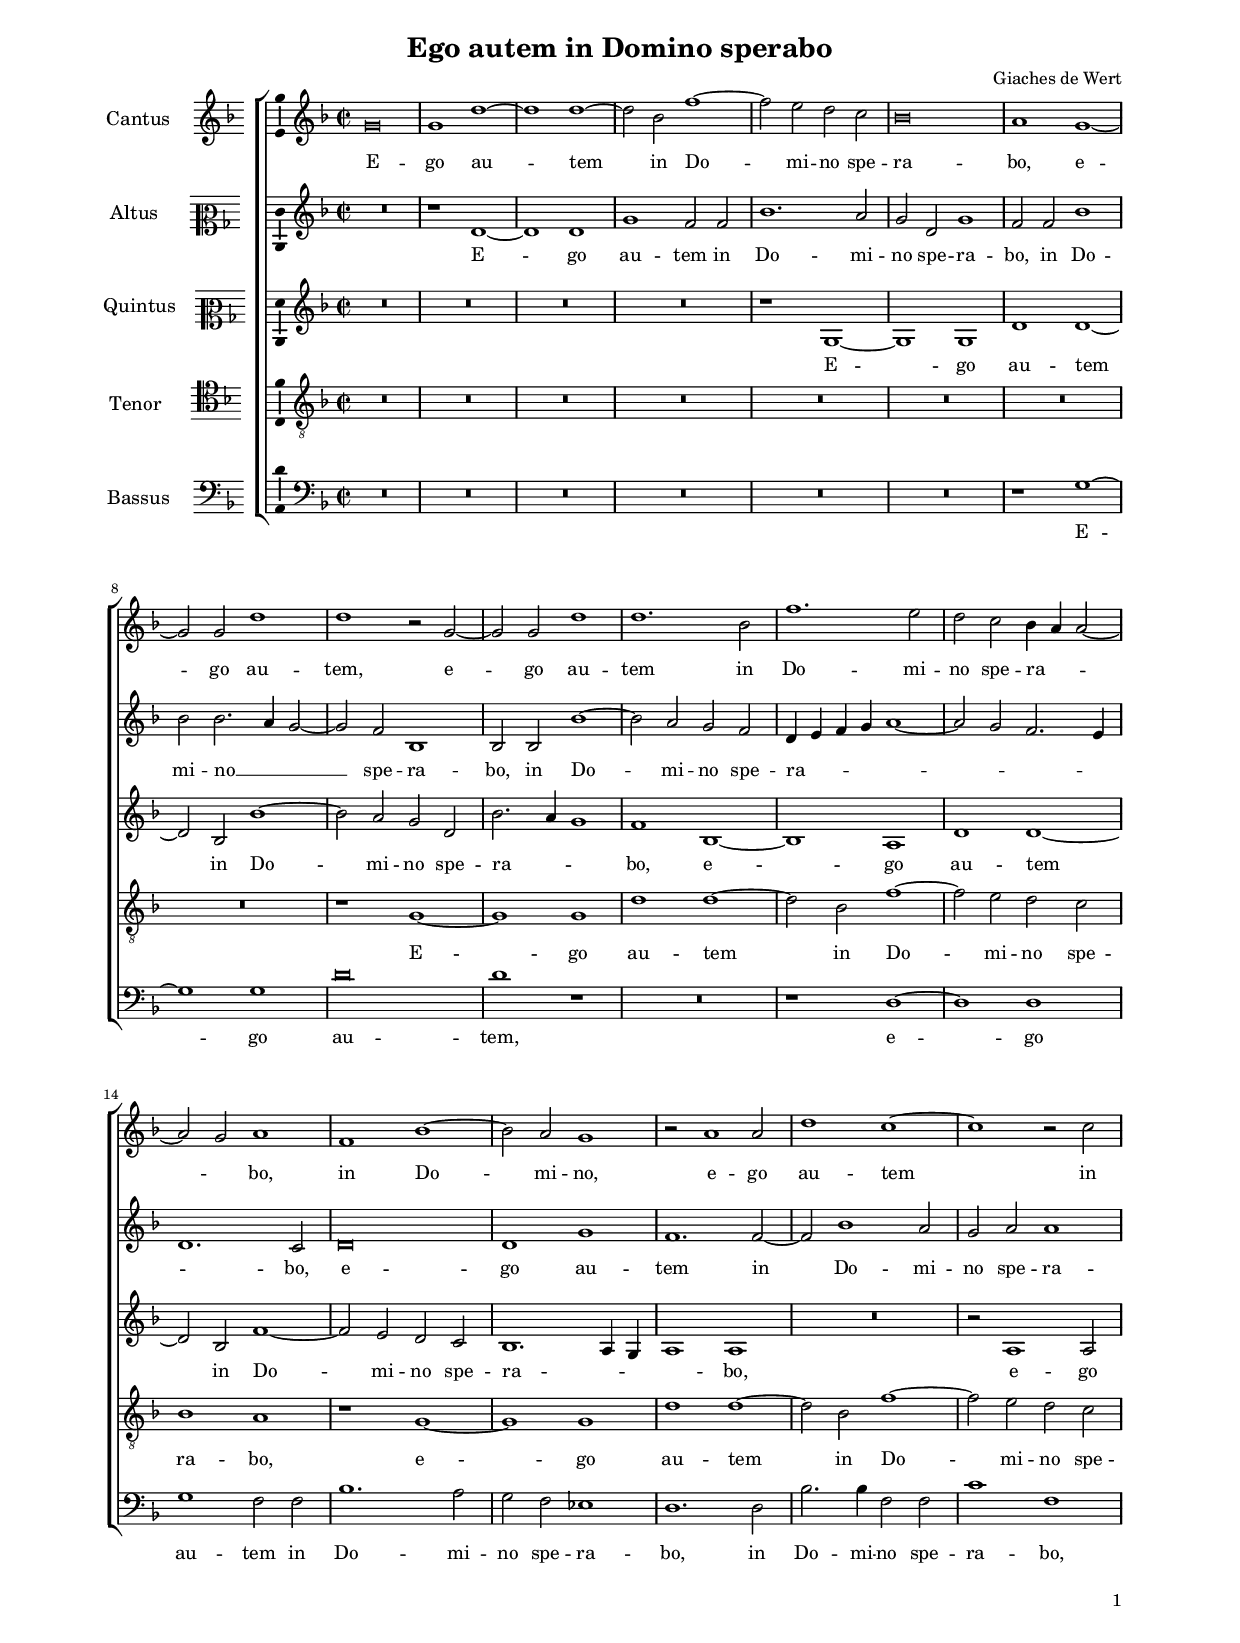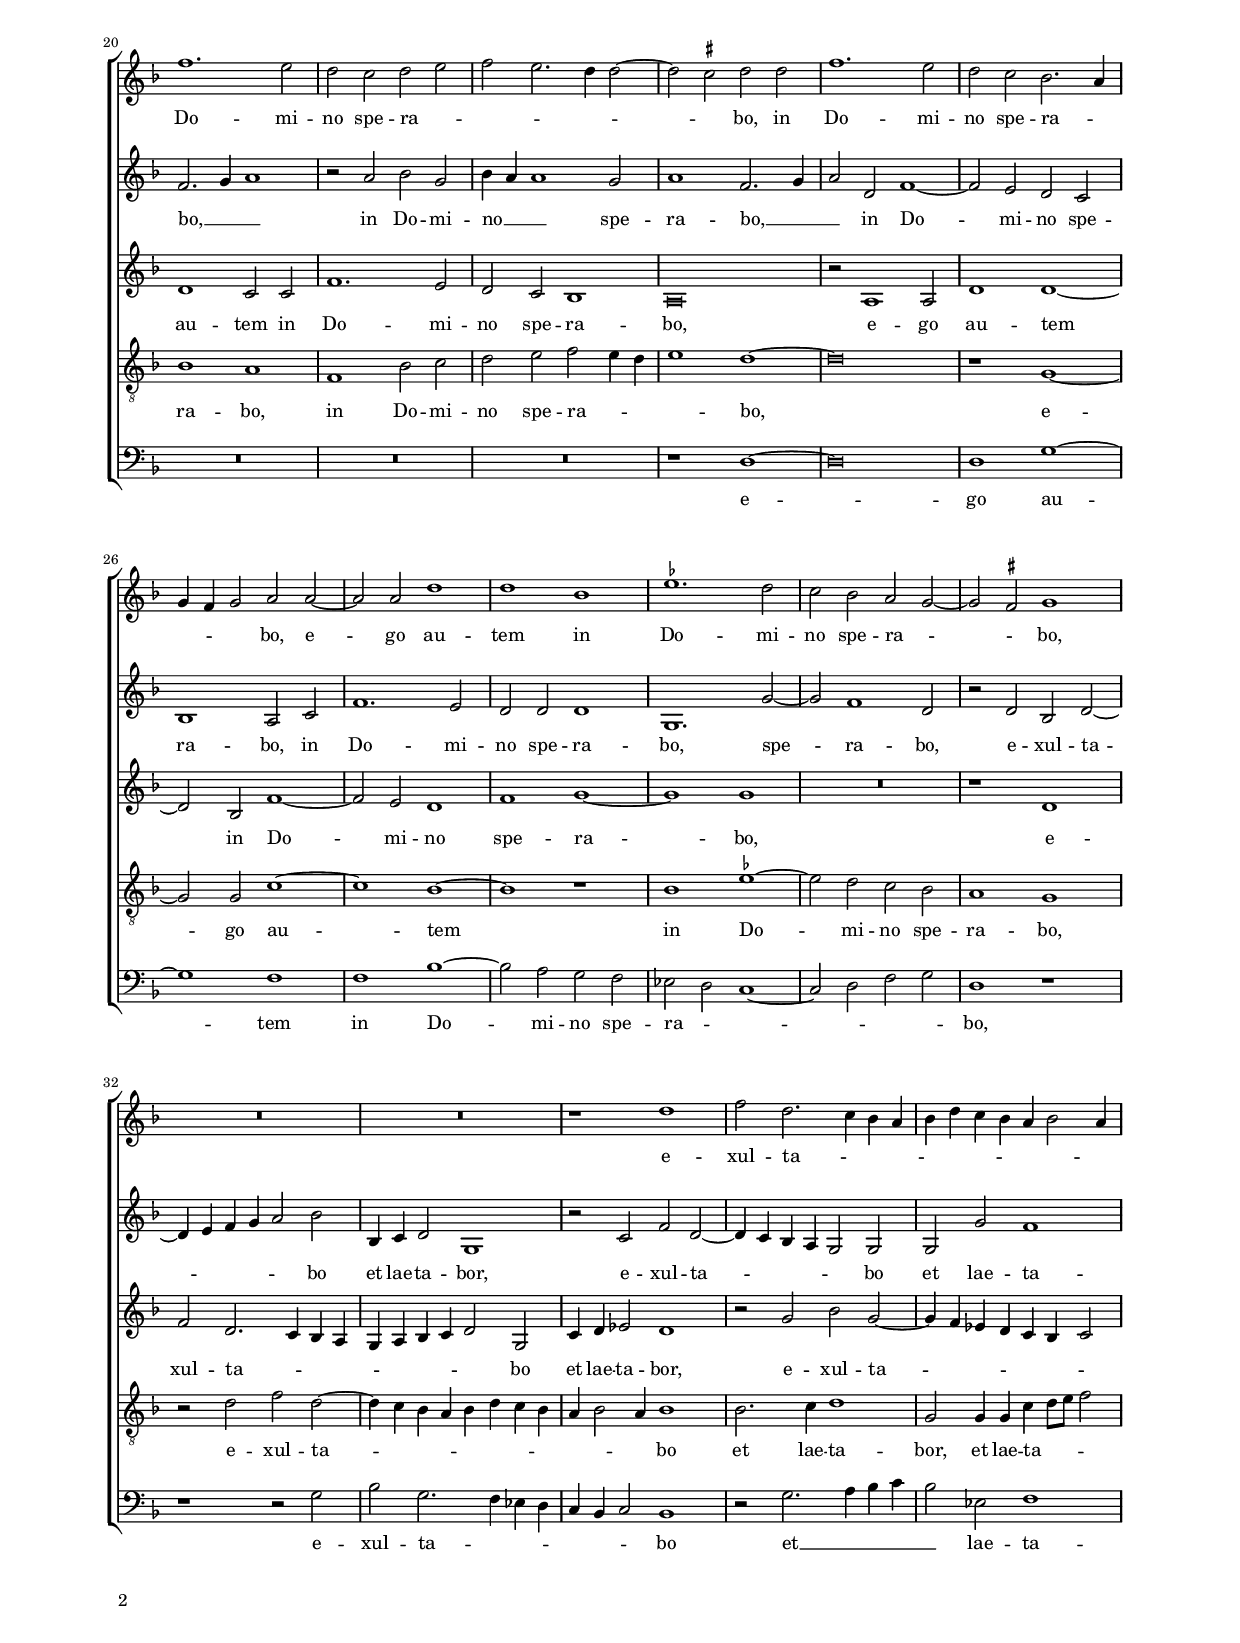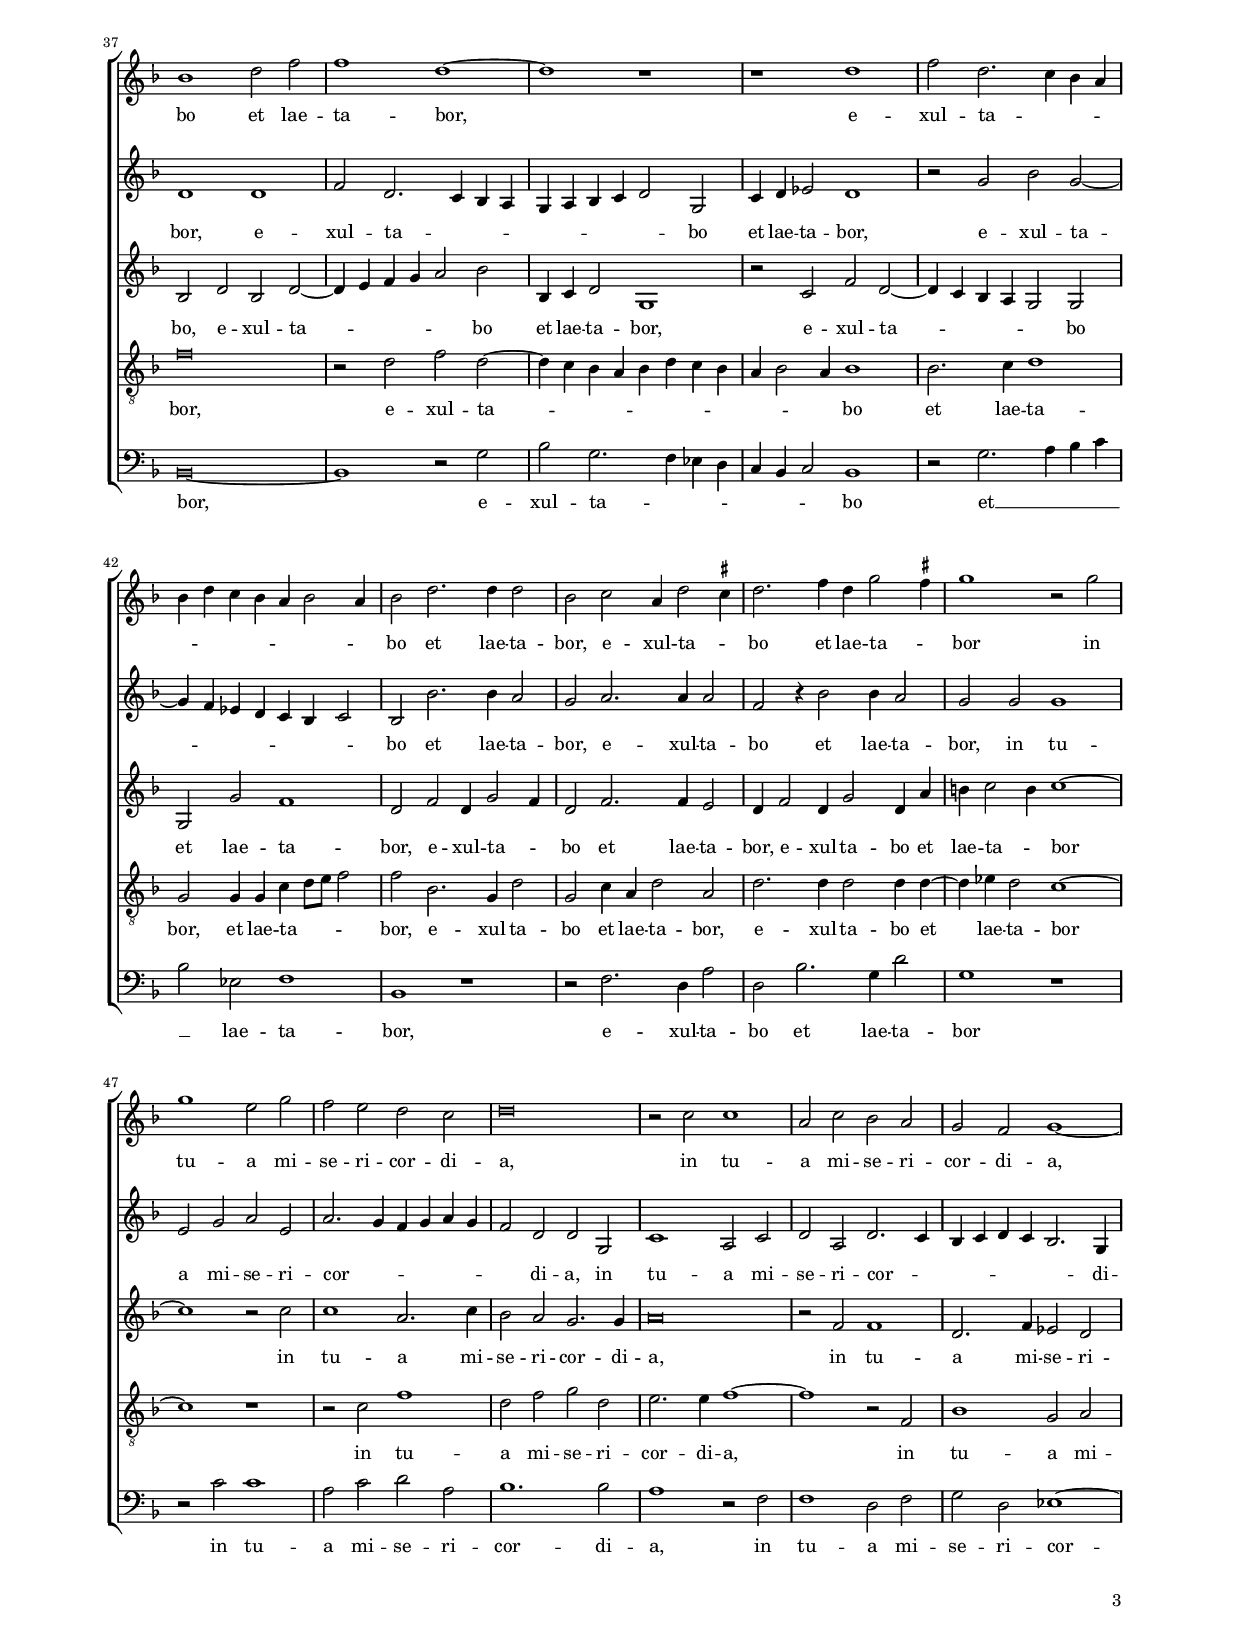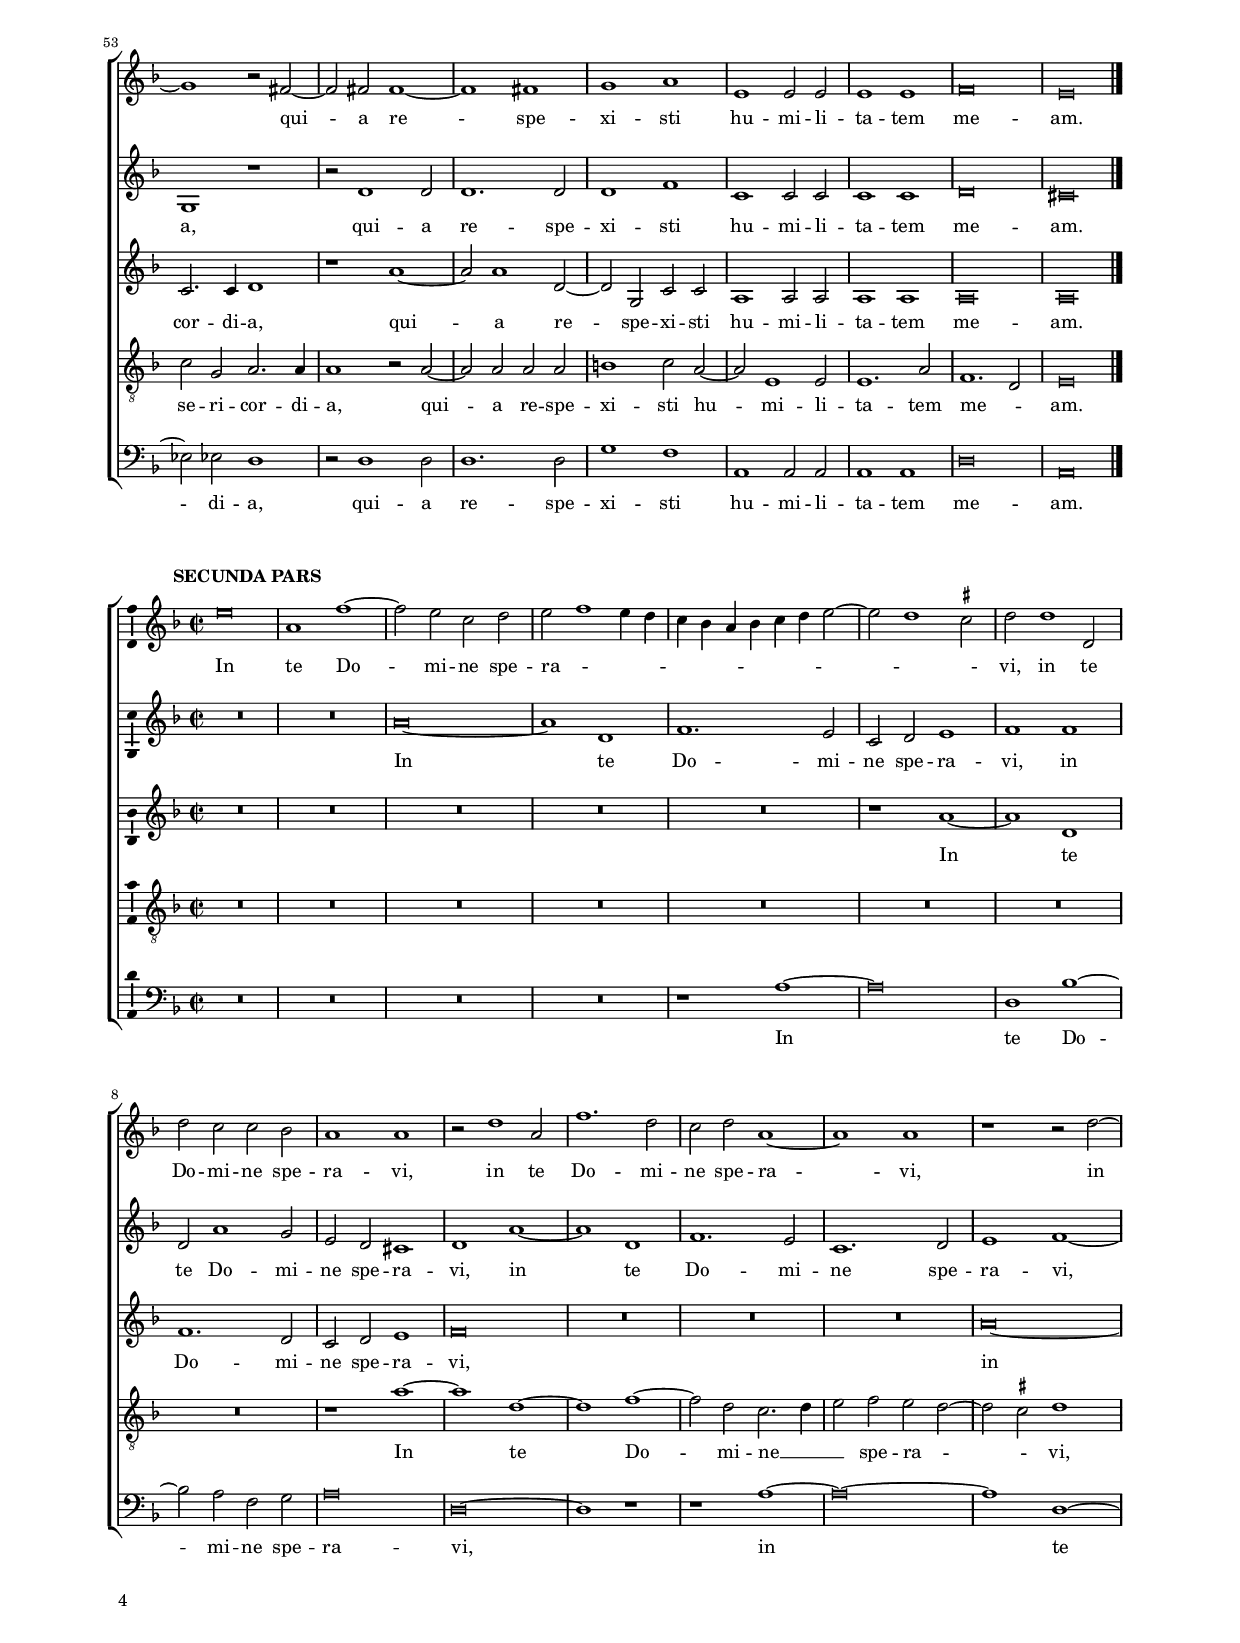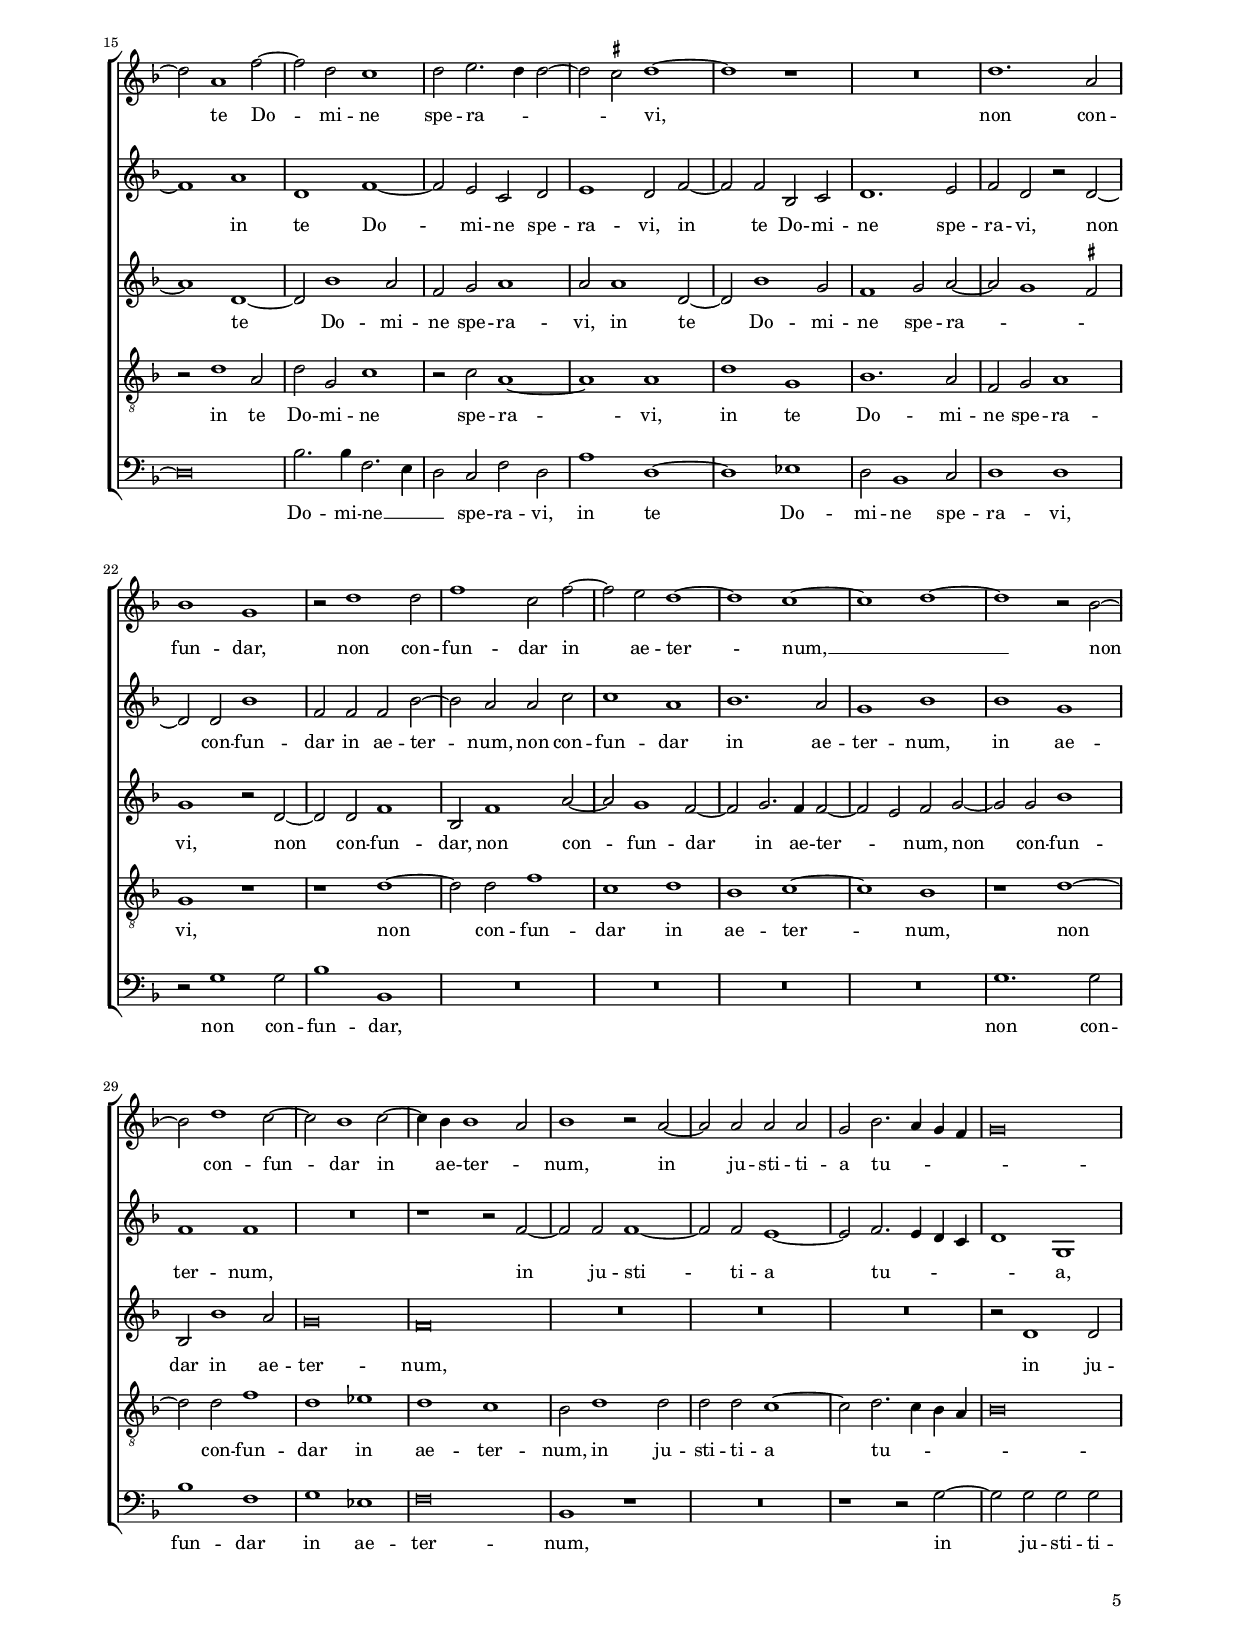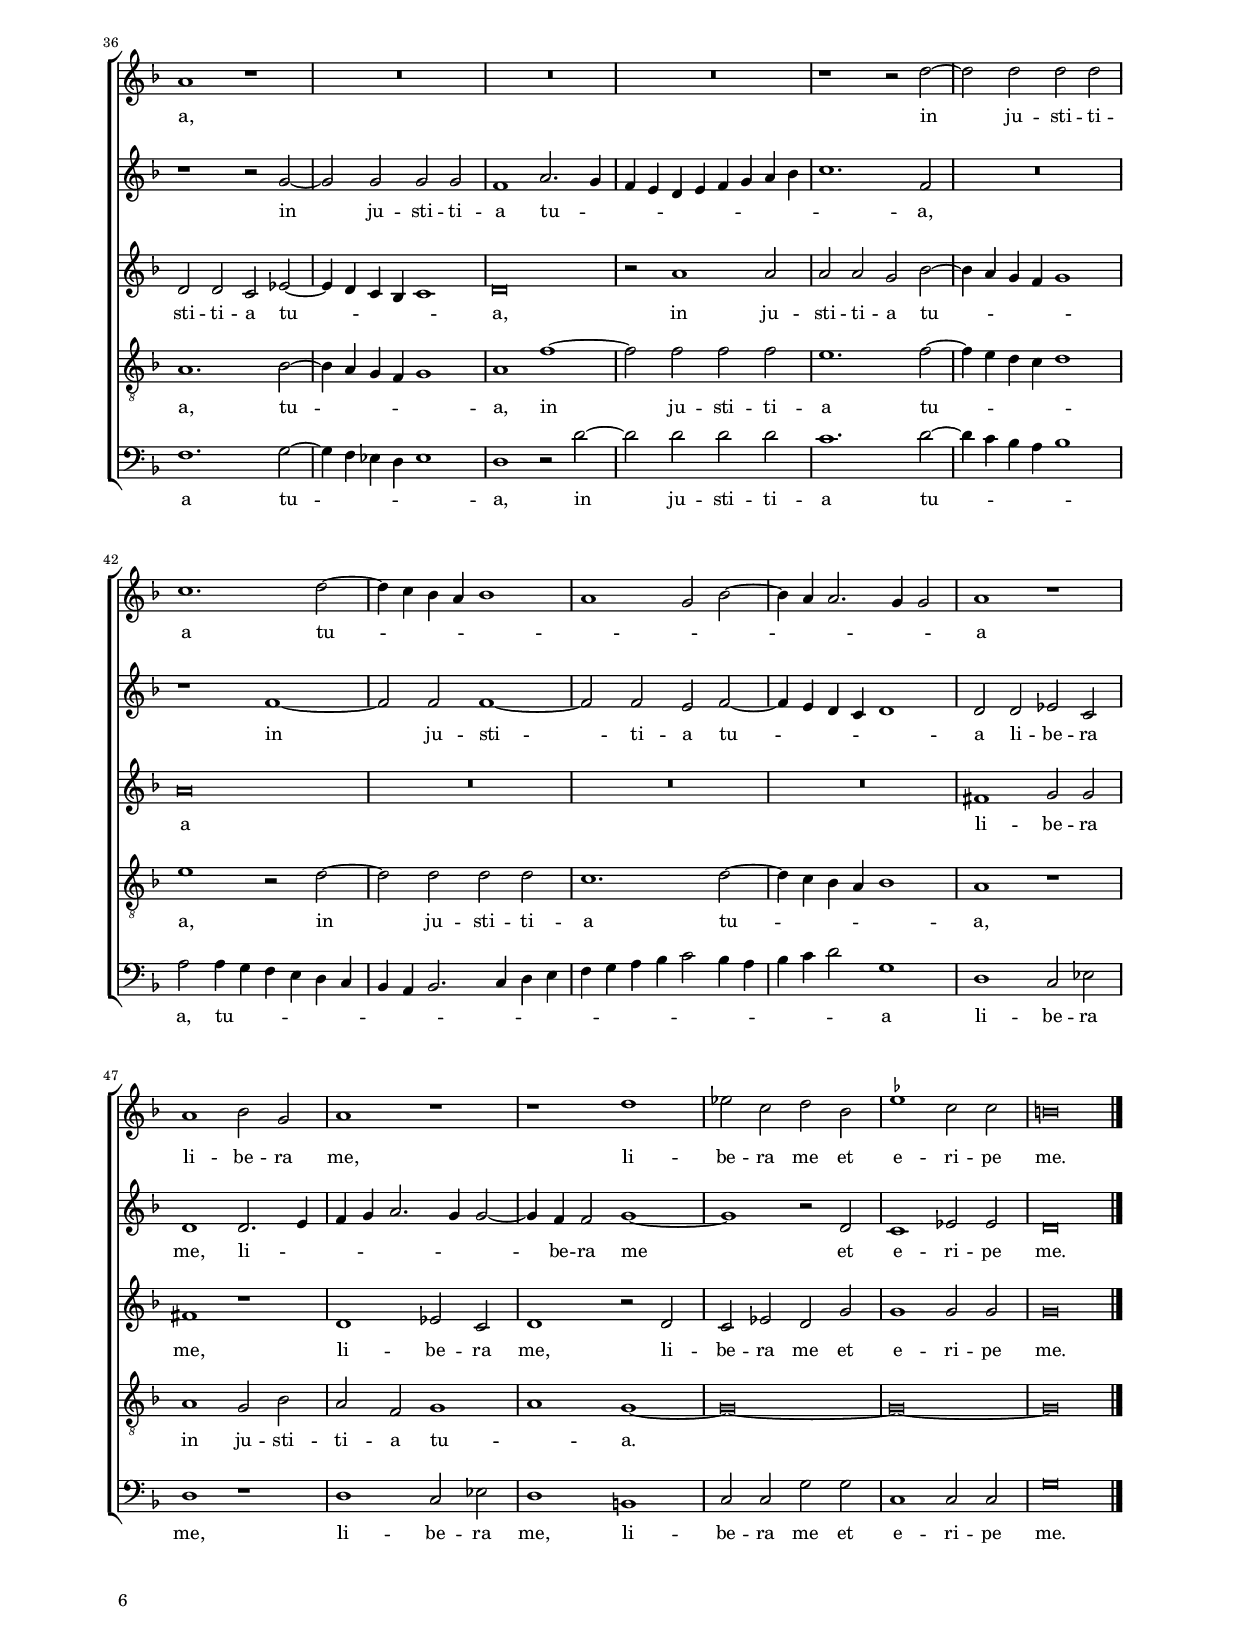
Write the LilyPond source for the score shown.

\header
{
  title="Ego autem in Domino sperabo"
  composer="Giaches de Wert"
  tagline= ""
}

\version "2.22.0"
\include "deutsch.ly"
#(set-global-staff-size 15)
% #(set-default-paper-size "letter")
#(ly:set-option 'point-and-click #f)

	
	ficta = { \once \set suggestAccidentals = ##t }
	
	forget = #(define-music-function (music) (ly:music?) #{
		\accidentalStyle forget
		$music
		\accidentalStyle default
		#})


\paper
	{
	top-margin = 1.8 \cm
	bottom-margin = 1.2 \cm
	left-margin = 2 \cm
	right-margin = 2 \cm
	ragged-bottom = ##f
	ragged-last-bottom = ##t
	print-page-number = ##f
	score-system-spacing = #'((basic-distance . 16) (minimum-distance . 14) (padding . 5) (strechability . 150))
	system-system-spacing = #'((basic-distance . 16) (minimum-distance . 14) (padding . 5) (strechability . 150))
    oddFooterMarkup=\markup   \fill-line { "" \fromproperty #'page:page-number-string }
    evenFooterMarkup=\markup  \fill-line { \fromproperty #'page:page-number-string "" }
    last-bottom-spacing = #'((basic-distance . 12) (minimum-distance . 7) (padding . 4))
	systems-per-page = 3
%	min-systems-per-page = 3
	}

global = {
	\key f \major
	\time 2/2 \set Score.measureLength = #(ly:make-moment 2/1)
	\skip 1*2*60 \bar "|."
	}
	

incipitcantus = \markup { \score {
	{
	\set Staff.instrumentName = \markup { \fontsize #1 "Cantus" }
	\key f \major
	\clef violin
	s4 \bar ""
	}
	\layout  {
	raggedright = ##t
	indent = 1.8 \cm
	line-width = 2.5 \cm
	\context { \Staff \remove Time_signature_engraver }
	\override Staff.Clef.Y-extent = #'(0 . 0)
	}} \hspace #1 }
      
      
incipitaltus = \markup { \score {
	{
	\set Staff.instrumentName = \markup { \fontsize #1 "Altus" }
	\key f \major
	\clef mezzosoprano
	s4 \bar ""
	}
	\layout  {
	raggedright = ##t
	indent = 1.8 \cm
	line-width = 2.5 \cm
	\context { \Staff \remove Time_signature_engraver }
	\override Staff.Clef.Y-extent = #'(0 . 0)
	}} \hspace #1 }
      
      
incipitquintus = \markup { \score {
	{
	\set Staff.instrumentName = \markup { \fontsize #1 "Quintus" }
	\key f \major
	\clef mezzosoprano
	s4 \bar ""
	}
	\layout  {
	raggedright = ##t
	indent = 1.8 \cm
	line-width = 2.5 \cm
	\context { \Staff \remove Time_signature_engraver }
	\override Staff.Clef.Y-extent = #'(0 . 0)
	}} \hspace #1 }


incipittenor = \markup { \score {
	{
	\set Staff.instrumentName = \markup { \fontsize #1 "Tenor" }
	\key f \major
	\clef tenor
	s4 \bar ""
	}
	\layout  {
	raggedright = ##t
	indent = 1.8 \cm
	line-width = 2.5 \cm
	\context { \Staff \remove Time_signature_engraver }
	\override Staff.Clef.Y-extent = #'(0 . 0)
	}} \hspace #1 }
      
      
incipitbassus = \markup { \score {
	{
	\set Staff.instrumentName = \markup { \fontsize #1 "Bassus" }
	\key f \major
	\clef bass
	s4 \bar ""
	}
	\layout  {
	raggedright = ##t
	indent = 1.8 \cm
	line-width = 2.5 \cm
	\context { \Staff \remove Time_signature_engraver }
	\override Staff.Clef.Y-extent = #'(0 . 0)
	}} \hspace #1 }


cantus =  \relative c''
	{
	g\breve
	g1 d'~
	d1 d~
	d2 b f'1~
%5
	f2 e d c |
	b\breve
	a1 g~
	g2 g d'1
	d1 r2 g,~
%10
	g2 g d'1 |
	d1. b2
	f'1. e2
	d2 c b4 a a2~
	a2 g a1
%15
	f1 b~ |
	b2 a g1
	r2 a1 a2
	d1 c~
	c1 r2 c
%20
	f1. e2 |
	d2 c d e
	f2 e2. d4 d2~
	d2 \ficta cis d2 d
	f1. e2
%25
	d2 c b2. a4 |
	g4 f g2 a a~
	a2 a d1
	d1 b
	\ficta es1. d2
%30
	c2 b a g~ |
	g2 \ficta fis g1
	R\breve
	R\breve
	r1 d'
%35
	f2 d2. c4 b a |
	b4 d c b a b2 a4
	b1 d2 f
	f1 d~
	d1 r
%40
	r1 d |
	f2 d2. c4 b a
	b4 d c b a b2 a4
	b2 d2. d4 d2
	b2 c a4 d2 \ficta cis4
%45
	d2. f4 d g2 \ficta fis4 |
	g1 r2 g
	g1 e2 g
	f2 e d c
	d\breve
%50
	r2 c c1 |
	a2 c b a
	g2 f g1~
	g1 r2 fis~
	fis2 fis fis1~
%55
	fis1 fis |
	g1 a
	e1 e2 e
	e1 e
	f\breve
%60
	e\breve |
	}


altus =  \relative c'
	{
	R\breve
	r1 d~
	d1 d
	g1 f2 f
%5
	b1. a2 |
	g2 d g1
	f2 f b1
	b2 b2. a4 g2~
	g2 f b,1
%10
	b2 b b'1~ |
	b2 a g f
	d4 e f g a1~
	a2 g f2. e4
	d1. c2
%15
	d\breve |
	d1 g
	f1. f2~
	f2 b1 a2
	g2 a a1
%20
	f2. g4 a1 |
	r2 a b g
	b4 a a1 g2
	a1 f2. g4
	a2 d, f1~
%25
	f2 e d c |
	b1 a2 c
	f1. e2
	d2 d d1
	g,1. g'2~
%30
	g2 f1 d2 |
	r2 d b d~
	d4 e f g a2 b
	b,4 c d2 g,1
	r2 c f d~
%35
	d4 c b a g2 g |
	g2 g' f1
	d1 d
	f2 d2. c4 b a
	g4 a b c d2 g,
%40
	c4 d es2 d1 |
	r2 g b g~
	g4 f es d c b c2
	b2 b'2. b4 a2
	g2 a2. a4 a2
%45
	f2 r4 b2 b4 a2 |
	g2 g g1
	e2 g a e
	a2. g4 f g a g
	f2 d d g,
%50
	c1 a2 c |
	d2 a d2. c4
	b4 c d c b2. g4
	g1 r
	r2 d'1 d2
%55
	d1. d2 |
	d1 f
	c1 c2 c
	c1 c
	d\breve
%60
	cis\breve |
	}


quintus =  \relative c'
	{
	R\breve
	R\breve
	R\breve
	R\breve
%5
	r1 g~ |
	g1 g
	d'1 d~
	d2 b b'1~
	b2 a g d
%10
	b'2. a4 g1 |
	f1 b,~
	b1 a
	d1 d~
	d2 b f'1~
%15
	f2 e d c |
	b1. a4 g
	a1 a
	R\breve
	r2 a1 a2
%20
	d1 c2 c |
	f1. e2
	d2 c b1
	a\breve
	r2 a1 a2
%25
	d1 d~ |
	d2 b f'1~
	f2 e d1
	f1 g~
	g1 g
%30
	R\breve |
	r1 d
	f2 d2. c4 b a
	g4 a b c d2 g,
	c4 d es2 d1
%35
	r2 g b g~ |
	g4 f es d c b c2
	b2 d b d~
	d4 e f g a2 b
	b,4 c d2 g,1
%40
	r2 c f d~ |
	d4 c b a g2 g
	g2 g' f1
	d2 f d4 g2 f4
	d2 f2. f4 e2
%45
	d4 f2 d4 g2 d4 a' |
	h4 c2 h4 c1~
	c1 r2 c
	c1 a2. c4
	b2 a g2. g4
%50
	a\breve |
	r2 f f1
	d2. f4 es2 d
	c2. c4 d1
	r1 a'~
%55
	a2 a1 d,2~ |
	d2 g, c c
	a1 a2 a
	a1 a
	a\breve
%60
	a\breve |
	}


tenor  =  \relative c'
	{
	R\breve
	R\breve
	R\breve
	R\breve
%5
	R\breve |
	R\breve
	R\breve
	R\breve
	r1 g~
%10
	g1 g |
	d'1 d~
	d2 b f'1~
	f2 e d c
	b1 a
%15
	r1 g~ |
	g1 g
	d'1 d~
	d2 b f'1~
	f2 e d c
%20
	b1 a |
	f1 b2 c
	d2 e f e4 d
	e1 d~
	d\breve
%25
	r1 g,~ |
	g2 g c1~
	c1 b~
	b1 r
	b1 \ficta es~
%30
	\ficta es2 d c b |
	a1 g
	r2 d' f d~
	d4 c b a b d c b
	a4 b2 a4 b1
%35
	b2. c4 d1 |
	g,2 g4 g c d8 e f2
	f\breve
	r2 d f d~
	d4 c b a b d c b
%40
	a4 b2 a4 b1 |
	b2. c4 d1
	g,2 g4 g c d8 e f2
	f2 b,2. g4 d'2
	g,2 c4 a d2 a
%45
	d2. d4 d2 d4 d~ |
	d4 es d2 c1~
	c1 r
	r2 c f1
	d2 f g d
%50
	e2. e4 f1~ |
	f1 r2 f,
	b1 g2 a
	c2 g a2. a4
	a1 r2 a~
%55
	a2 a a a |
	h1 c2 a~
	a2 e1 e2
	e1. a2
	f1. d2
%60
	e\breve |
	}


bassus  =  \relative c
	{
	R\breve
	R\breve
	R\breve
	R\breve
%5
	R\breve |
	R\breve
	r1 g'~
	g1 g
	d'\breve
%10
	d1 r |
	R\breve
	r1 d,~
	d1 d
	g1 f2 f
%15
	b1. a2 |
	g2 f es1
	d1. d2
	b'2. b4 f2 f
	c'1 f,
%20
	R\breve |
	R\breve
	R\breve
	r1 d~
	d\breve
%25
	d1 g~ |
	g1 f
	f1 b~
	b2 a g f
	es2 d c1~
%30
	c2 d f g |
	d1 r
	r1 r2 g
	b2 g2. f4 es d
	c4 b c2 b1
%35
	r2 g'2. a4 b c |
	b2 es, f1
	b,\breve~
	b1 r2 g'
	b2 g2. f4 es d
%40
	c4 b c2 b1 |
	r2 g'2. a4 b c
	b2 es, f1
	b,1 r
	r2 f'2. d4 a'2
%45
	d,2 b'2. g4 d'2 |
	g,1 r
	r2 c c1
	a2 c d a
	b1. b2
%50
	a1 r2 f |
	f1 d2 f
	g2 d es1~
	es2 es d1
	r2 d1 d2
%55
	d1. d2 |
	g1 f
	a,1 a2 a
	a1 a
	d\breve
%60
	a\breve |
	}


lyricscantus = \lyricmode {
	E -- go au -- tem in Do -- mi -- no spe -- ra -- bo,
        e -- go au -- tem,
        e -- go au -- tem in Do -- mi -- no spe -- ra -- _ _ _ bo,
        in Do -- mi -- no,
        e -- go au -- tem in Do -- mi -- no spe -- ra -- _ _ _ _ _ _ bo,
	in Do -- mi -- no spe -- ra -- _ _ _ _ bo,
	e -- go au -- tem in Do -- mi -- no spe -- ra -- _ _ bo,
        e -- xul -- ta -- _ _ _ _ _ _ _ _ _ _ bo et lae -- ta -- bor,
        e -- xul -- ta -- _ _ _ _ _ _ _ _ _ _ bo et lae -- ta -- bor,
        e -- xul -- ta -- _ bo et lae -- ta -- _ bor
        in tu -- a mi -- se -- ri -- cor -- di -- a,
        in tu -- a mi -- se -- ri -- cor -- di -- a,
        qui -- a re -- spe -- xi -- sti hu -- mi -- li -- ta -- tem me -- am.
	}


lyricsaltus = \lyricmode {
	E -- go au -- tem in Do -- mi -- no spe -- ra -- bo,
        in Do -- mi -- no __ _ _ spe -- ra -- bo,
        in Do -- mi -- no spe -- ra -- _ _ _ _ _ _ _ _ bo,
        e -- go au -- tem in Do -- mi -- no spe -- ra -- bo, __ _ _
	in Do -- mi -- no __ _ _ spe -- ra -- bo, __ _ _
	in Do -- mi -- no spe -- ra -- bo,
	in Do -- mi -- no spe -- ra -- bo,
	spe -- ra -- bo,
        e -- xul -- ta -- _ _ _ _ bo et lae -- ta -- bor,
        e -- xul -- ta -- _ _ _ _ bo et lae -- ta -- bor,
        e -- xul -- ta -- _ _ _ _ _ _ _ _ bo et lae -- ta -- bor,
        e -- xul -- ta -- _ _ _ _ _ _ bo et lae -- ta -- bor,
        e -- xul -- ta -- bo et lae -- ta -- bor,
        in tu -- a mi -- se -- ri -- cor -- _ _ _ _ _ _ di -- a,
        in tu -- a mi -- se -- ri -- cor -- _ _ _ _ _ _ di -- a,
        qui -- a re -- spe -- xi -- sti hu -- mi -- li -- ta -- tem me -- am.
	}


lyricsquintus = \lyricmode {
	E -- go au -- tem in Do -- mi -- no spe -- ra -- _ _ bo,
        e -- go au -- tem in Do -- mi -- no spe -- ra -- _ _ _ bo,
        e -- go au -- tem in Do -- mi -- no spe -- ra -- bo,
        e -- go au -- tem in Do -- mi -- no spe -- ra -- bo,
        e -- xul -- ta -- _ _ _ _ _ _ _ _ bo et lae -- ta -- bor,
        e -- xul -- ta -- _ _ _ _ _ _ bo,
        e -- xul -- ta -- _ _ _ _ bo et lae -- ta -- bor,
        e -- xul -- ta -- _ _ _ _ bo et lae -- ta -- bor,
        e -- xul -- ta -- _ bo et lae -- ta -- bor,
        e -- xul -- ta -- bo et lae -- ta -- _ bor
        in tu -- a mi -- se -- ri -- cor -- di -- a,
        in tu -- a mi -- se -- ri -- cor -- di -- a,
        qui -- a re -- spe -- xi -- sti hu -- mi -- li -- ta -- tem me -- am.
	}


lyricstenor = \lyricmode {
	E -- go au -- tem in Do -- mi -- no spe -- ra -- bo,
        e -- go au -- tem in Do -- mi -- no spe -- ra -- bo,
        in Do -- mi -- no spe -- ra -- _ _ _ bo,
        e -- go au -- tem in Do -- mi -- no spe -- ra -- bo,
        e -- xul -- ta -- _ _ _ _ _ _ _ _ _ _ bo et lae -- ta -- bor,
	et lae -- ta -- _ _ _ bor,
        e -- xul -- ta -- _ _ _ _ _ _ _ _ _ _ bo et lae -- ta -- bor,
        et lae -- ta -- _ _ _ bor,
        e -- xul -- ta -- bo et lae -- ta -- bor,
        e -- xul -- ta -- bo et lae -- ta -- bor
        in tu -- a mi -- se -- ri -- cor -- di -- a,
        in tu -- a mi -- se -- ri -- cor -- di -- a,
        qui -- a re -- spe -- xi -- sti hu -- mi -- li -- ta -- tem me -- _ am.
	}


lyricsbassus = \lyricmode {
	E -- go au -- tem,
        e -- go au -- tem in Do -- mi -- no spe -- ra -- bo,
        in Do -- mi -- no spe -- ra -- bo,
        e -- go au -- tem in Do -- mi -- no spe -- ra -- _ _ _ _ _ bo,
        e -- xul -- ta -- _ _ _ _ _ _ bo et __ _ _ _ _ lae -- ta -- bor,
        e -- xul -- ta -- _ _ _ _ _ _ bo et __ _ _ _ _ lae -- ta -- bor,
        e -- xul -- ta -- bo et lae -- ta -- bor
        in tu -- a mi -- se -- ri -- cor -- di -- a,
        in tu -- a mi -- se -- ri -- cor -- di -- a,
        qui -- a re -- spe -- xi -- sti hu -- mi -- li -- ta -- tem me -- am.
	}


\score
{  
	\transpose c c {
	\new ChoirStaff \with { \override StaffGrouper.staff-staff-spacing.basic-distance = #12 }
	<<

	\new Staff << \global
	\new Voice="v1" {
		\set Staff.instrumentName=\incipitcantus
		\set Staff.midiInstrument = "reed organ"
		\clef violin
		\cantus }
	\new Lyrics \lyricsto "v1" {\lyricscantus }
	>>


	\new Staff << \global
	\new Voice="v2" {
		\set Staff.instrumentName=\incipitaltus
		\set Staff.midiInstrument = "reed organ"
        \clef violin % "G_8"
		\altus}
	\new Lyrics \lyricsto "v2" {\lyricsaltus }
	>>


	\new Staff << \global
	\new Voice="v5" {
		\set Staff.instrumentName=\incipitquintus
		\set Staff.midiInstrument = "reed organ"
        \clef violin % "G_8"
		\quintus}
	\new Lyrics \lyricsto "v5" {\lyricsquintus }
	>>
        

	\new Staff << \global
	\new Voice="v3" {
		\set Staff.instrumentName=\incipittenor
		\set Staff.midiInstrument = "reed organ"
		\clef "G_8"
		\tenor }
	\new Lyrics \lyricsto "v3" {\lyricstenor }
	>>


	\new Staff << \global
	\new Voice="v4" {
		\set Staff.instrumentName=\incipitbassus
		\set Staff.midiInstrument = "reed organ"
		\clef bass
		\bassus }
	\new Lyrics \lyricsto "v4" {\lyricsbassus}
	>>

	>>
	} % transpose

	\layout
	{
	indent = 2.5 \cm
	\context { \Staff \override TimeSignature.break-visibility = #end-of-line-invisible }
	\context { \Lyrics \override VerticalAxisGroup.nonstaff-relatedstaff-spacing.padding = #1.4 }
%	\context { \Lyrics \override LyricText.font-size = #1 }
	\context { \Staff \consists "Ambitus_engraver" }
	\context { \Score \override BarNumber.padding = #2 }
	\context { \Voice \override NoteHead.style = #'baroque }
	}


\midi
	{
    	\tempo 2 = 90
	}

}

%%%%%%%%%%%%%%%%%%%%  PARS SECUNDA


global = {
	\key f \major
	\time 2/2 \set Score.measureLength = #(ly:make-moment 2/1)
	% \time 3/1 \once \override Score.TimeSignature.style = #'single-digit
	\skip 1*104 \bar "|."
	}


cantus =  \relative c''
	{
	e\breve
	a,1 f'~
	f2 e c d
	e2 f1 e4 d
%5
	c4 b a b c d e2~ |
	e2 d1 \ficta cis2
	d2 d1 d,2
	d'2 c c b
	a1 a
%10
	r2 d1 a2 |
	f'1. d2
	c2 d a1~
	a1 a
	r1 r2 d~
%15
	d2 a1 f'2~ |
	f2 d c1
	d2 e2. d4 d2~
	d2 \ficta cis d1~
	d1 r
%20
	R\breve |
	d1. a2
	b1 g
	r2 d'1 d2
	f1 c2 f~
%25
	f2 e d1~ |
	d1 c~
	c1 d~
	d1 r2 b~
	b2 d1 c2~
%30
	c2 b1 c2~ |
	c4 b b1 a2
	b1 r2 a~
	a2 a a a
	g2 b2. a4 g f
%35
	g\breve |
	a1 r
	R\breve
	R\breve
	R\breve
%40
	r1 r2 d~ |
	d2 d d d
	c1. d2~
	d4 c b a b1
	a1 g2 b~
%45
	b4 a a2. g4 g2 |
	a1 r
	a1 b2 g
	a1 r
	r1 d
%50
	es2 c d b |
	\ficta es1 c2 c
	h\breve |
	}


altus =  \relative c'
	{
	R\breve
	R\breve
	a'\breve~
	a1 d,
%5
	f1. e2 |
	c2 d e1
	f1 f
	d2 a'1 g2
	e2 d cis1
%10
	d1 a'~ |
	a1 d,
	f1. e2
	c1. d2
	e1 f~
%15
	f1 a |
	d,1 f~
	f2 e c d
	e1 d2 f~
	f2 f b, c
%20
	d1. e2 |
	f2 d r d~
	d2 d b'1
	f2 f f b~
	b2 a a c
%25
	c1 a |
	b1. a2
	g1 b
	b1 g
	f1 f
%30
	R\breve |
	r1 r2 f~
	f2 f f1~
	f2 f e1~
	e2 f2. e4 d c
%35
	d1 g, |
	r1 r2 g'~
	g2 g g g
	f1 a2. g4
	f4 e d e f g a b
%40
	c1. f,2 |
	R\breve
	r1 f~
	f2 f f1~
	f2 f e f~
%45
	f4 e d c d1 |
	d2 d es c
	d1 d2. e4
	f4 g a2. g4 g2~
	g4 f f2 g1~
%50
	g1 r2 d |
	c1 es2 es
	d\breve |
	}


quintus =  \relative c'
	{
	R\breve
	R\breve
	R\breve
	R\breve
%5
	R\breve |
	r1 a'~
	a1 d,
	f1. d2
	c2 d e1
%10
	f\breve |
	R\breve
	R\breve
	R\breve
	a\breve~
%15
	a1 d,~ |
	d2 b'1 a2
	f2 g a1
	a2 a1 d,2~
	d2 b'1 g2
%20
	f1 g2 a~ |
	a2 g1 \ficta fis2
	g1 r2 d~
	d2 d f1
	b,2 f'1 a2~
%25
	a2 g1 f2~ |
	f2 g2. f4 f2~
	f2 e f g~
	g2 g b1
	b,2 b'1 a2
%30
	g\breve |
	f\breve
	R\breve
	R\breve
	R\breve
%35
	r2 d1 d2 |
	d2 d c es~
	es4 d c b c1
	d\breve
	r2 a'1 a2
%40
	a2 a g b~ |
	b4 a g f g1
	a\breve
	R\breve
	R\breve
%45
	R\breve |
	fis1 g2 g
	fis1 r
	d1 es2 c
	d1 r2 d
%50
	c2 es d g |
	g1 g2 g
	g\breve |
	}


tenor  =  \relative c'
	{
	R\breve
	R\breve
	R\breve
	R\breve
%5
	R\breve |
	R\breve
	R\breve
	R\breve
	r1 a'~
%10
	a1 d,~ |
	d1 f~
	f2 d c2. d4
	e2 f e d~
	d2 \ficta cis d1
%15
	r2 d1 a2 |
	d2 g, c1
	r2 c a1~
	a1 a
	d1 g,
%20
	b1. a2 |
	f2 g a1
	g1 r
	r1 d'~
	d2 d f1
%25
	c1 d |
	b1 c~
	c1 b
	r1 d~
	d2 d f1
%30
	d1 es |
	d1 c
	b2 d1 d2
	d2 d c1~
	c2 d2. c4 b a
%35
	b\breve |
	a1. b2~
	b4 a g f g1
	a1 f'~
	f2 f f f
%40
	e1. f2~ |
	f4 e d c d1
	e1 r2 d~
	d2 d d d
	c1. d2~
%45
	d4 c b a b1 |
	a1 r
	a1 g2 b
	a2 f g1
	a1 g~
%50
	g\breve~
	g\breve~
	g\breve |
	}


bassus  =  \relative c
	{
	R\breve
	R\breve
	R\breve
	R\breve
%5
	r1 a'~ |
	a\breve
	d,1 b'~
	b2 a f g
	a\breve
%10
	d,\breve~ |
	d1 r
	r1 a'~
	a\breve~
	a1 d,~
%15
	d\breve |
	b'2. b4 f2. e4
	d2 c f d
	a'1 d,~
	d1 es
%20
	d2 b1 c2 |
	d1 d
	r2 g1 g2
	b1 b,
	R\breve
%25
	R\breve |
	R\breve
	R\breve
	g'1. g2
	b1 f
%30
	g1 es |
	f\breve
	b,1 r
	R\breve
	r1 r2 g'~
	g2 g g g
%36
	f1. g2~ |
	g4 f es d es1
	d1 r2 d'~
	d2 d d d
	c1. d2~
%41
	d4 c b a b1 |
	a2 a4 g f e d c
	b4 a b2. c4 d e
	f4 g a b c2 b4 a
	b4 c d2 g,1
%46
	d1 c2 es |
	d1 r
	d1 c2 es
	d1 h
	c2 c g' g
%51
	c,1 c2 c |
	g'\breve |
	}


lyricscantus = \lyricmode {
	In te Do -- mi -- ne spe -- ra -- _ _ _ _ _ _ _ _ _ _ _ _ vi,
        in te Do -- mi -- ne spe -- ra -- vi,
        in te Do -- mi -- ne spe -- ra -- vi,
        in te Do -- mi -- ne spe -- ra -- _ _ _ vi,
        non con -- fun -- dar,
        non con -- fun -- dar in ae -- ter -- num, __ _
        non con -- fun -- dar in ae -- ter -- _ num,
        in ju -- sti -- ti -- a tu -- _ _ _ _ a,
        in ju -- sti -- ti -- a tu -- _ _ _ _ _ _ _ _ _ _ _ a li -- be -- ra me,
        li -- be -- ra me
        et e -- ri -- pe me.
	}


lyricsaltus = \lyricmode {
	In te Do -- mi -- ne spe -- ra -- vi,
        in te Do -- mi -- ne spe -- ra -- vi,
        in te Do -- mi -- ne spe -- ra -- vi,
        in te Do -- mi -- ne spe -- ra -- vi,
	in te Do -- mi -- ne spe -- ra -- vi,
        non con -- fun -- dar in ae -- ter -- num,
        non con -- fun -- dar in ae -- ter -- num,
        in ae -- ter -- num,
        in ju -- sti -- ti -- a tu -- _ _ _ _ a,
        in ju -- sti -- ti -- a tu -- _ _ _ _ _ _ _ _ _ _ a,
        in ju -- sti -- ti -- a tu -- _ _ _ _ a li -- be -- ra me,
        li -- _ _ _ _ _ _ be -- ra me
        et e -- ri -- pe me.
	}


lyricsquintus = \lyricmode {
	In te Do -- mi -- ne spe -- ra -- vi,
        in te Do -- mi -- ne spe -- ra -- vi,
        in te Do -- mi -- ne spe -- ra -- _ _ vi,
        non con -- fun -- dar,
        non con -- fun -- dar in ae -- ter -- _ num,
        non con -- fun -- dar in ae -- ter -- num,
        in ju -- sti -- ti -- a tu -- _ _ _ _ a,
        in ju -- sti -- ti -- a tu -- _ _ _ _ a li -- be -- ra me,
        li -- be -- ra me,
        li -- be -- ra me
        et e -- ri -- pe me.
	}


lyricstenor = \lyricmode {
	In te Do -- mi -- ne __ _ _ spe -- ra -- _ _ vi,
        in te Do -- mi -- ne spe -- ra -- vi,
        in te Do -- mi -- ne spe -- ra -- vi,
        non con -- fun -- dar in ae -- ter -- num,
        non con -- fun -- dar in ae -- ter -- num,
        in ju -- sti -- ti -- a tu -- _ _ _ _ a,
	tu -- _ _ _ _ a,
        in ju -- sti -- ti -- a tu -- _ _ _ _ a,
	in ju -- sti -- ti -- a tu -- _ _ _ _ a,
	in ju -- sti -- ti -- a tu -- _ a.
	}


lyricsbassus = \lyricmode {
	In te Do -- mi -- ne spe -- ra -- vi,
        in te Do -- mi -- ne __ _ _ spe -- ra -- vi,
        in te Do -- mi -- ne spe -- ra -- vi,
        non con -- fun -- dar,
        non con -- fun -- dar in ae -- ter -- num,
        in ju -- sti -- ti -- a tu -- _ _ _ _ a,
        in ju -- sti -- ti -- a tu -- _ _ _ _ a,
	tu -- _ _ _ _ _ _ _ _ _ _ _ _ _ _ _ _ _ _ _ _ _ a li -- be -- ra me,
        li -- be -- ra me,
        li -- be -- ra me
        et e -- ri -- pe me.
	}


\score
	{  
	\transpose c c {
	\new ChoirStaff \with { \override StaffGrouper.staff-staff-spacing.basic-distance = #12 }
	<<

	\new Staff <<\global
	\new Voice="v1" {
	  %\set Staff.instrumentName=Cantus
		\set Staff.midiInstrument = "reed organ"
		\clef violin
		\cantus }
	\new Lyrics \lyricsto "v1" {\lyricscantus }
	>>


	\new Staff << \global
	\new Voice="v2" {
	  %\set Staff.instrumentName=Altus
		\set Staff.midiInstrument = "reed organ"
        \clef violin % "G_8"
		\altus}
	\new Lyrics \lyricsto "v2" {\lyricsaltus }
	>>


	\new Staff << \global
	\new Voice="v5" {
	  %\set Staff.instrumentName=Quintus
		\set Staff.midiInstrument = "reed organ"
        \clef violin % "G_8"
		\quintus}
	\new Lyrics \lyricsto "v5" {\lyricsquintus }
	>>


	\new Staff <<\global
	\new Voice="v3" {
	  %\set Staff.instrumentName=Tenor
		\set Staff.midiInstrument = "reed organ"
		\clef "G_8"
		\tenor }
	\new Lyrics \lyricsto "v3" {\lyricstenor }
	>>


	\new Staff <<\global
	\new Voice="v4" {
	  %\set Staff.instrumentName=Bassus
		\set Staff.midiInstrument = "reed organ"
		\clef bass
		\bassus }
	\new Lyrics \lyricsto "v4" {\lyricsbassus}
	>>
	
	>>
	} % transpose

	\layout
	{
	indent = 0 \cm
	\context { \Staff \override TimeSignature.break-visibility = #end-of-line-invisible }
	\context { \Lyrics \override VerticalAxisGroup.nonstaff-relatedstaff-spacing.padding = #1.4 }
%	\context { \Lyrics \override LyricText.font-size = #1 }
	\context { \Staff \consists "Ambitus_engraver" }
	\context { \Score \override BarNumber.padding = #2 }
	\context { \Voice \override NoteHead.style = #'baroque }
	}

    
    \header { piece = \markup { \raise #2 \hspace # 7 \bold "SECUNDA PARS"} }

    \midi
	{
    	\tempo 2 = 90
	}
	
}

% EOF
